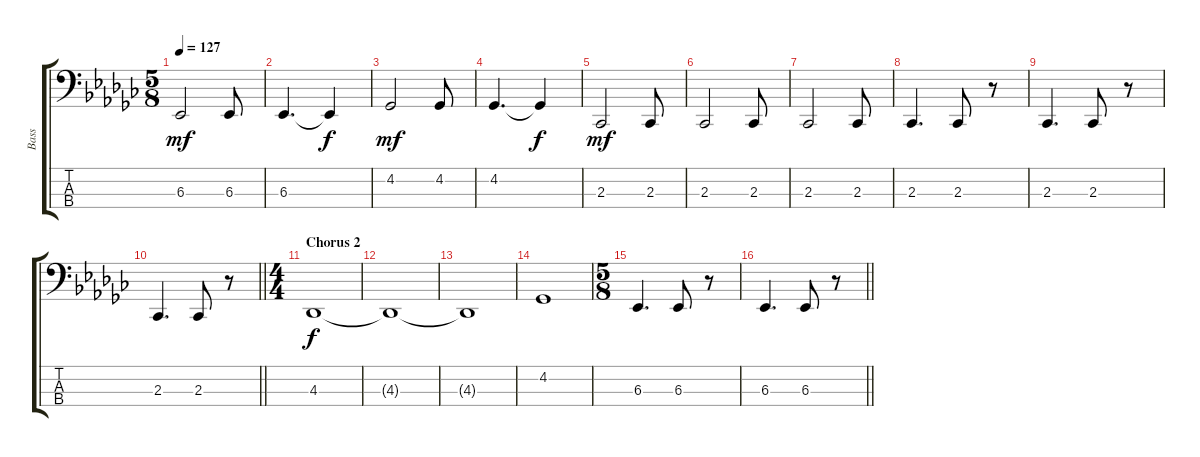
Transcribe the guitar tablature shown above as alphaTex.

\track ("Bass" "Bass") {instrument lead2sawtooth}
\staff {score tabs}
\tuning (G2 D2 A1 E1) {hide}
\ts (5 8)
\tempo 127
\clef f4
\ks ebminor
6.3.2{dy mf} 6.3.8 |
6.3.4{d} 6.3{t}.4{dy f} |
4.2.2{dy mf} 4.2.8 |
4.2.4{d} 4.2{t}.4{dy f} |
2.3.2{dy mf} 2.3.8 |
2.3.2 2.3.8 |
2.3.2 2.3.8 |
2.3.4{d} 2.3.8 r.8 |
2.3.4{d} 2.3.8 r.8 |
\barLineRight lightlight
2.3.4{d} 2.3.8 r.8 |
\ts (4 4)
\section ("" "Chorus 2")
4.3.1{dy f} |
4.3{t}.1 |
4.3{t}.1 |
4.2.1 |
\ts (5 8)
6.3.4{d} 6.3.8 r.8 |
\barLineRight lightlight
6.3.4{d} 6.3.8 r.8
